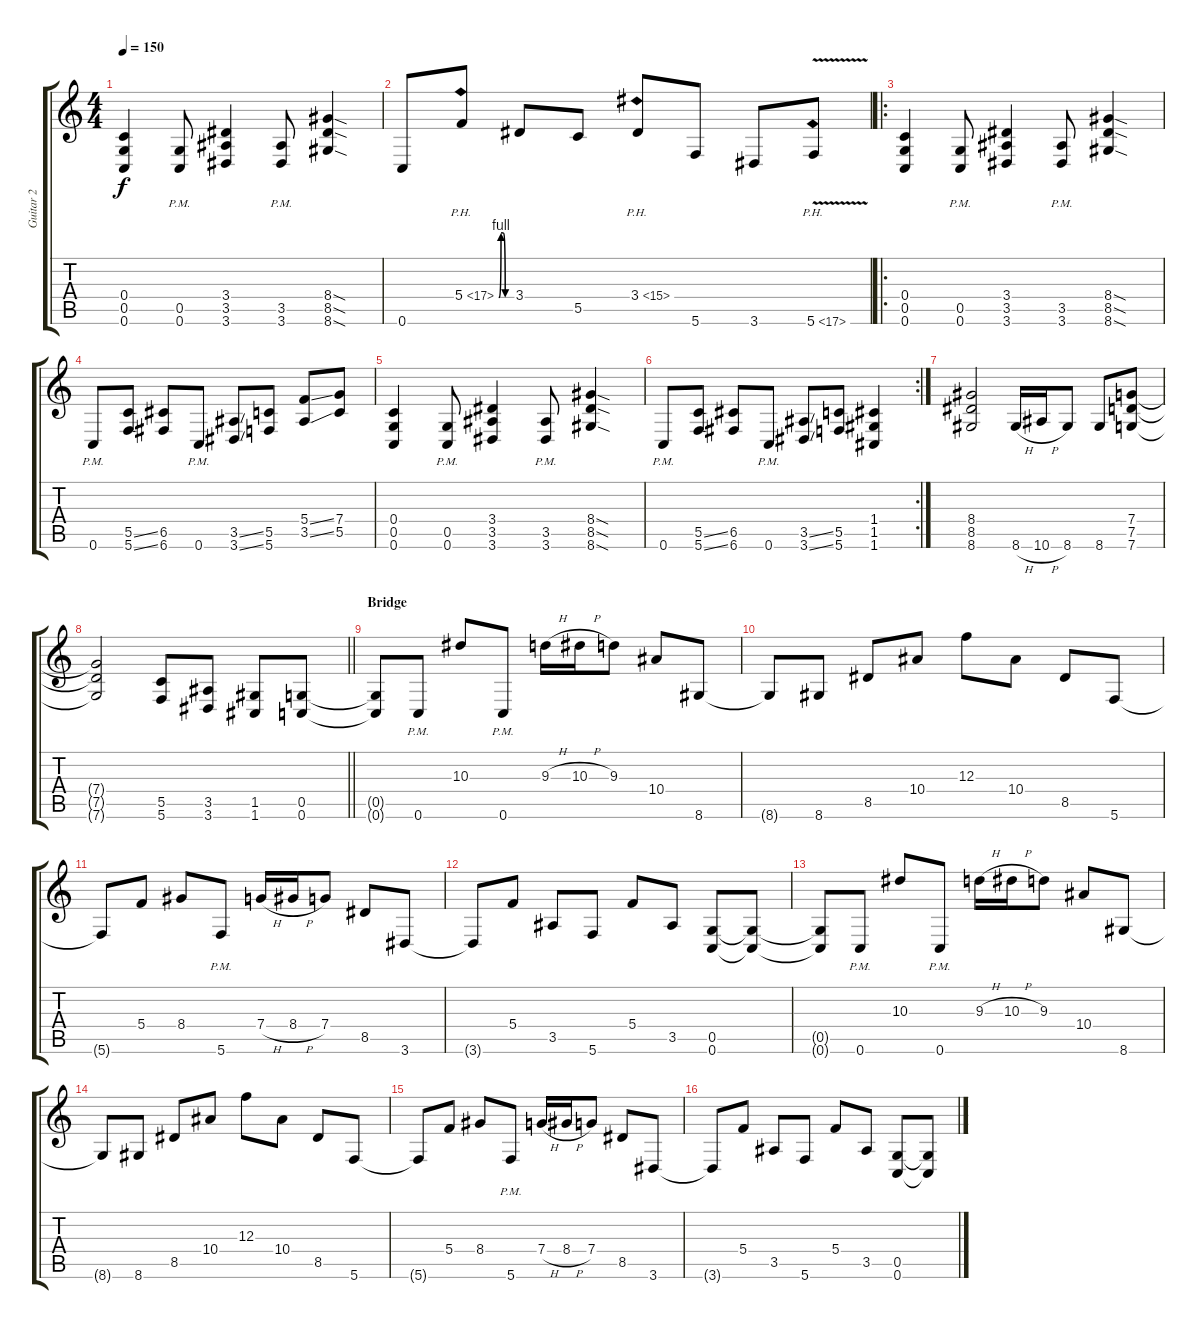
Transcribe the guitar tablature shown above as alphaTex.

\track ("Guitar 2" "Guitar 2") {instrument distortionguitar}
\staff {score tabs}
\tuning (D4 A3 F3 C3 G2 C2) {hide}
\ts (4 4)
\tempo 150
\clef g2
\ks c
(0.4 0.5 0.6).4{dy f} (0.5{pm} 0.6{pm}).8 (3.4 3.5 3.6).4 (3.5{pm} 3.6{pm}).8 (8.4{sod} 8.5{sod} 8.6{sod}).4 |
0.6.8 5.4{be (custom 0 0 10 4 20 4 30 0 60 0) ph 12}.8 3.4.8 5.5.8 3.4{ph 12}.8 5.6.8 3.6.8 5.6{ph 12 v}.8 |
\ro
(0.4 0.5 0.6).4 (0.5{pm} 0.6{pm}).8 (3.4 3.5 3.6).4 (3.5{pm} 3.6{pm}).8 (8.4{sod} 8.5{sod} 8.6{sod}).4 |
0.6{pm}.8 (5.5{ss} 5.6{ss}).8 (6.5 6.6).8 0.6{pm}.8 (3.5{ss} 3.6{ss}).8 (5.5 5.6).8 (5.4{ss} 3.5{ss}).8 (7.4 5.5).8 |
(0.4 0.5 0.6).4 (0.5{pm} 0.6{pm}).8 (3.4 3.5 3.6).4 (3.5{pm} 3.6{pm}).8 (8.4{sod} 8.5{sod} 8.6{sod}).4 |
\rc 2
0.6{pm}.8 (5.5{ss} 5.6{ss}).8 (6.5 6.6).8 0.6{pm}.8 (3.5{ss} 3.6{ss}).8 (5.5 5.6).8 (1.4 1.5 1.6).4 |
(8.4 8.5 8.6).2 8.6{h}.16 10.6{h}.16 8.6.8 8.6.8 (7.4 7.5 7.6).8 |
\barLineRight lightlight
(7.4{t} 7.5{t} 7.6{t}).2 (5.5 5.6).8 (3.5 3.6).8 (1.5 1.6).8 (0.5 0.6).8 |
\section ("" "Bridge")
(0.5{t} 0.6{t}).8 0.6{pm}.8 10.3.8 0.6{pm}.8 9.3{h}.16 10.3{h}.16 9.3.8 10.4.8 8.6.8 |
8.6{t}.8 8.6.8 8.5.8 10.4.8 12.3.8 10.4.8 8.5.8 5.6.8 |
5.6{t}.8 5.4.8 8.4.8 5.6{pm}.8 7.4{h}.16 8.4{h}.16 7.4.8 8.5.8 3.6.8 |
3.6{t}.8 5.4.8 3.5.8 5.6.8 5.4.8 3.5.8 (0.5 0.6).8 (0.5{t} 0.6{t}).8 |
(0.5{t} 0.6{t}).8 0.6{pm}.8 10.3.8 0.6{pm}.8 9.3{h}.16 10.3{h}.16 9.3.8 10.4.8 8.6.8 |
8.6{t}.8 8.6.8 8.5.8 10.4.8 12.3.8 10.4.8 8.5.8 5.6.8 |
5.6{t}.8 5.4.8 8.4.8 5.6{pm}.8 7.4{h}.16 8.4{h}.16 7.4.8 8.5.8 3.6.8 |
3.6{t}.8 5.4.8 3.5.8 5.6.8 5.4.8 3.5.8 (0.5 0.6).8 (0.5{t} 0.6{t}).8
